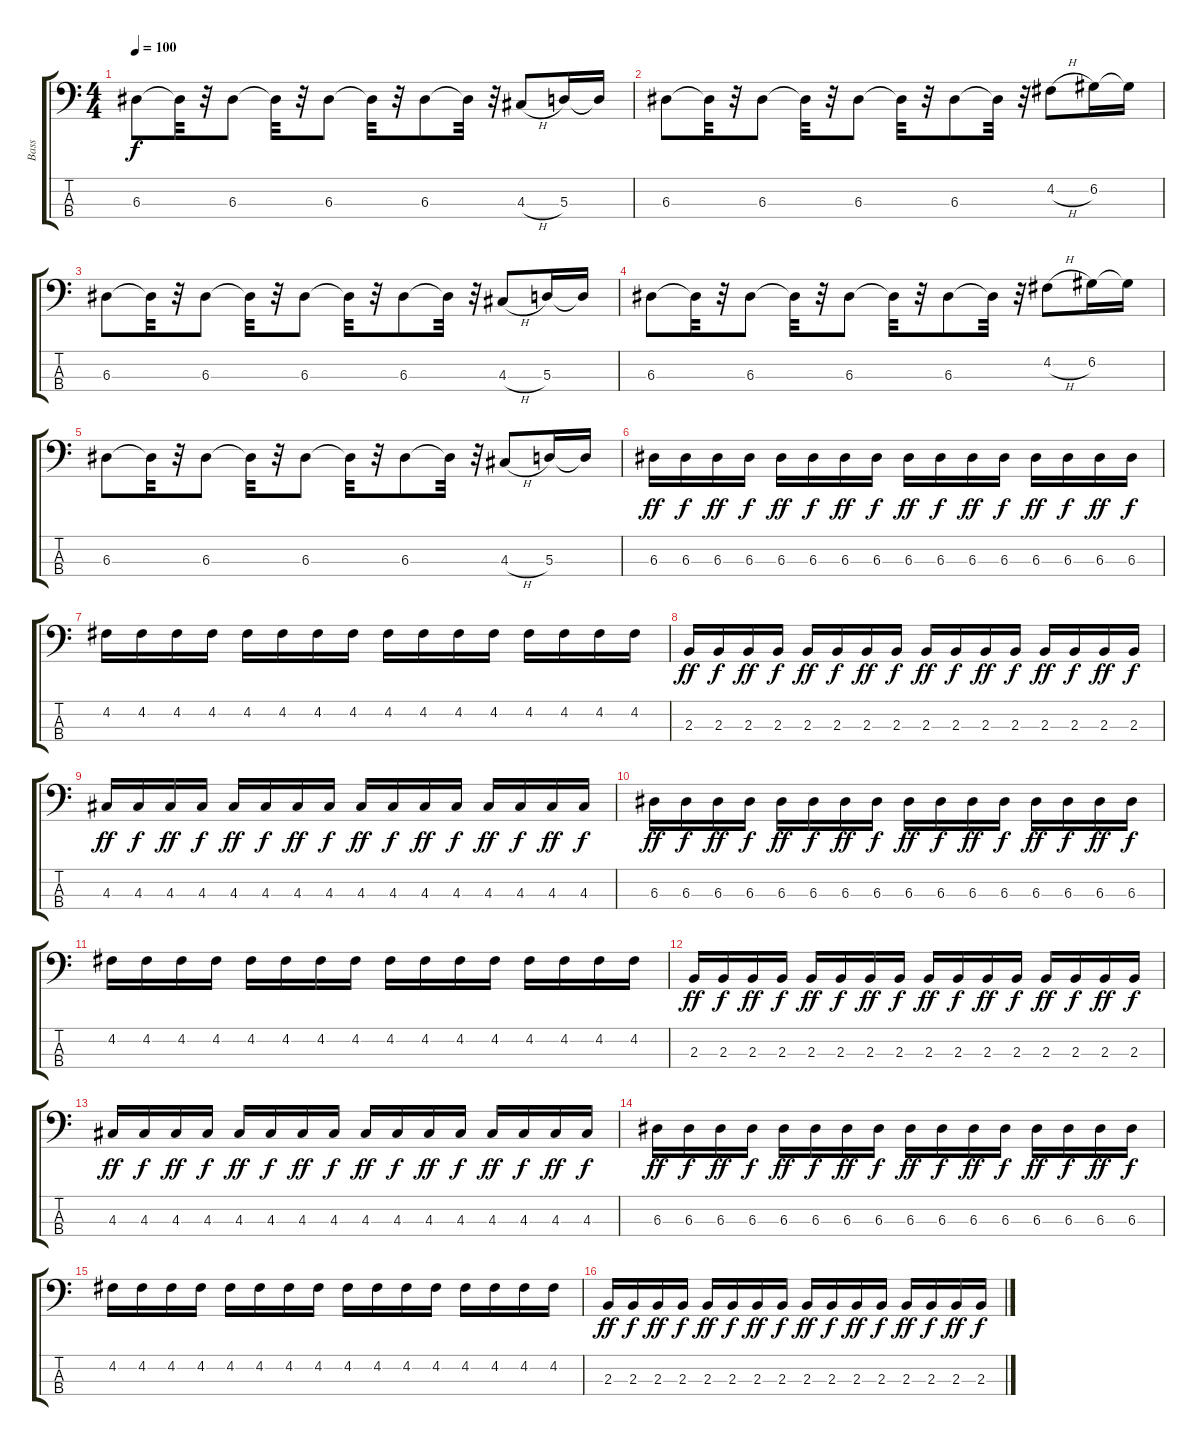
\track ("Bass" "Bass") {instrument fretlessbass}
\staff {score tabs}
\tuning (G2 D2 A1 E1) {hide}
\ts (4 4)
\tempo 100
\clef f4
\ks c
6.3.8{dy f} 6.3{t}.32 r.32 6.3.8 6.3{t}.32 r.32 6.3.8 6.3{t}.32 r.32 6.3.8 6.3{t}.32 r.32 4.3{h}.8 5.3.16 5.3{t}.16 |
6.3.8 6.3{t}.32 r.32 6.3.8 6.3{t}.32 r.32 6.3.8 6.3{t}.32 r.32 6.3.8 6.3{t}.32 r.32 4.2{h}.8 6.2.16 6.2{t}.16 |
6.3.8 6.3{t}.32 r.32 6.3.8 6.3{t}.32 r.32 6.3.8 6.3{t}.32 r.32 6.3.8 6.3{t}.32 r.32 4.3{h}.8 5.3.16 5.3{t}.16 |
6.3.8 6.3{t}.32 r.32 6.3.8 6.3{t}.32 r.32 6.3.8 6.3{t}.32 r.32 6.3.8 6.3{t}.32 r.32 4.2{h}.8 6.2.16 6.2{t}.16 |
6.3.8 6.3{t}.32 r.32 6.3.8 6.3{t}.32 r.32 6.3.8 6.3{t}.32 r.32 6.3.8 6.3{t}.32 r.32 4.3{h}.8 5.3.16 5.3{t}.16 |
6.3.16{dy ff} 6.3.16{dy f} 6.3.16{dy ff} 6.3.16{dy f} 6.3.16{dy ff} 6.3.16{dy f} 6.3.16{dy ff} 6.3.16{dy f} 6.3.16{dy ff} 6.3.16{dy f} 6.3.16{dy ff} 6.3.16{dy f} 6.3.16{dy ff} 6.3.16{dy f} 6.3.16{dy ff} 6.3.16{dy f} |
4.2.16 4.2.16 4.2.16 4.2.16 4.2.16 4.2.16 4.2.16 4.2.16 4.2.16 4.2.16 4.2.16 4.2.16 4.2.16 4.2.16 4.2.16 4.2.16 |
2.3.16{dy ff} 2.3.16{dy f} 2.3.16{dy ff} 2.3.16{dy f} 2.3.16{dy ff} 2.3.16{dy f} 2.3.16{dy ff} 2.3.16{dy f} 2.3.16{dy ff} 2.3.16{dy f} 2.3.16{dy ff} 2.3.16{dy f} 2.3.16{dy ff} 2.3.16{dy f} 2.3.16{dy ff} 2.3.16{dy f} |
4.3.16{dy ff} 4.3.16{dy f} 4.3.16{dy ff} 4.3.16{dy f} 4.3.16{dy ff} 4.3.16{dy f} 4.3.16{dy ff} 4.3.16{dy f} 4.3.16{dy ff} 4.3.16{dy f} 4.3.16{dy ff} 4.3.16{dy f} 4.3.16{dy ff} 4.3.16{dy f} 4.3.16{dy ff} 4.3.16{dy f} |
6.3.16{dy ff} 6.3.16{dy f} 6.3.16{dy ff} 6.3.16{dy f} 6.3.16{dy ff} 6.3.16{dy f} 6.3.16{dy ff} 6.3.16{dy f} 6.3.16{dy ff} 6.3.16{dy f} 6.3.16{dy ff} 6.3.16{dy f} 6.3.16{dy ff} 6.3.16{dy f} 6.3.16{dy ff} 6.3.16{dy f} |
4.2.16 4.2.16 4.2.16 4.2.16 4.2.16 4.2.16 4.2.16 4.2.16 4.2.16 4.2.16 4.2.16 4.2.16 4.2.16 4.2.16 4.2.16 4.2.16 |
2.3.16{dy ff} 2.3.16{dy f} 2.3.16{dy ff} 2.3.16{dy f} 2.3.16{dy ff} 2.3.16{dy f} 2.3.16{dy ff} 2.3.16{dy f} 2.3.16{dy ff} 2.3.16{dy f} 2.3.16{dy ff} 2.3.16{dy f} 2.3.16{dy ff} 2.3.16{dy f} 2.3.16{dy ff} 2.3.16{dy f} |
4.3.16{dy ff} 4.3.16{dy f} 4.3.16{dy ff} 4.3.16{dy f} 4.3.16{dy ff} 4.3.16{dy f} 4.3.16{dy ff} 4.3.16{dy f} 4.3.16{dy ff} 4.3.16{dy f} 4.3.16{dy ff} 4.3.16{dy f} 4.3.16{dy ff} 4.3.16{dy f} 4.3.16{dy ff} 4.3.16{dy f} |
6.3.16{dy ff} 6.3.16{dy f} 6.3.16{dy ff} 6.3.16{dy f} 6.3.16{dy ff} 6.3.16{dy f} 6.3.16{dy ff} 6.3.16{dy f} 6.3.16{dy ff} 6.3.16{dy f} 6.3.16{dy ff} 6.3.16{dy f} 6.3.16{dy ff} 6.3.16{dy f} 6.3.16{dy ff} 6.3.16{dy f} |
4.2.16 4.2.16 4.2.16 4.2.16 4.2.16 4.2.16 4.2.16 4.2.16 4.2.16 4.2.16 4.2.16 4.2.16 4.2.16 4.2.16 4.2.16 4.2.16 |
2.3.16{dy ff} 2.3.16{dy f} 2.3.16{dy ff} 2.3.16{dy f} 2.3.16{dy ff} 2.3.16{dy f} 2.3.16{dy ff} 2.3.16{dy f} 2.3.16{dy ff} 2.3.16{dy f} 2.3.16{dy ff} 2.3.16{dy f} 2.3.16{dy ff} 2.3.16{dy f} 2.3.16{dy ff} 2.3.16{dy f}
